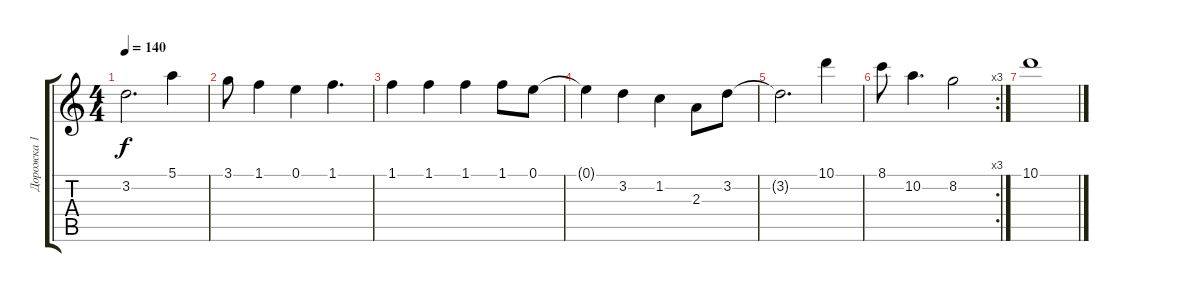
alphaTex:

\track ("Дорожка 1" "Дорожка 1") {instrument acousticguitarsteel}
\staff {score tabs}
\tuning (E4 B3 G3 D3 A2 E2) {hide}
\ts (4 4)
\tempo 140
\clef g2
\ks c
3.2{t}.2{d dy f} 5.1.4 |
3.1.8 1.1.4 0.1.4 1.1.4{d} |
1.1.4 1.1.4 1.1.4 1.1.8 0.1.8 |
0.1{t}.4 3.2.4 1.2.4 2.3.8 3.2.8 |
3.2{t}.2{d} 10.1.4 |
\rc 3
8.1.8 10.2.4{d} 8.2.2 |
10.1.1
